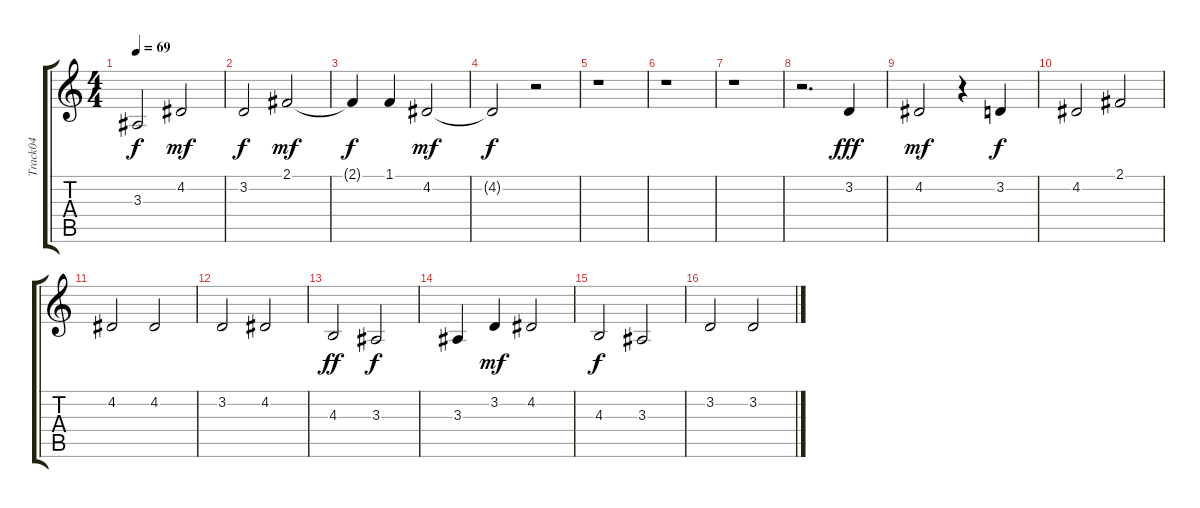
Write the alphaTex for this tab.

\track ("Track04" "Track04") {instrument frenchhorn}
\staff {score tabs}
\tuning (E4 B3 G3 D3 A2 E2) {hide}
\ts (4 4)
\tempo 69
\clef g2
\ks c
3.3.2{dy f} 4.2.2{dy mf} |
3.2.2{dy f} 2.1.2{dy mf} |
2.1{t}.4{dy f} 1.1.4 4.2.2{dy mf} |
4.2{t}.2{dy f} r.2 |
r.1 |
r.1 |
r.1 |
r.2{d} 3.2.4{dy fff} |
4.2.2{dy mf} r.4 3.2.4{dy f} |
4.2.2 2.1.2 |
4.2.2 4.2.2 |
3.2.2 4.2.2 |
4.3.2{dy ff} 3.3.2{dy f} |
3.3.4 3.2.4{dy mf} 4.2.2 |
4.3.2{dy f} 3.3.2 |
3.2.2 3.2.2
